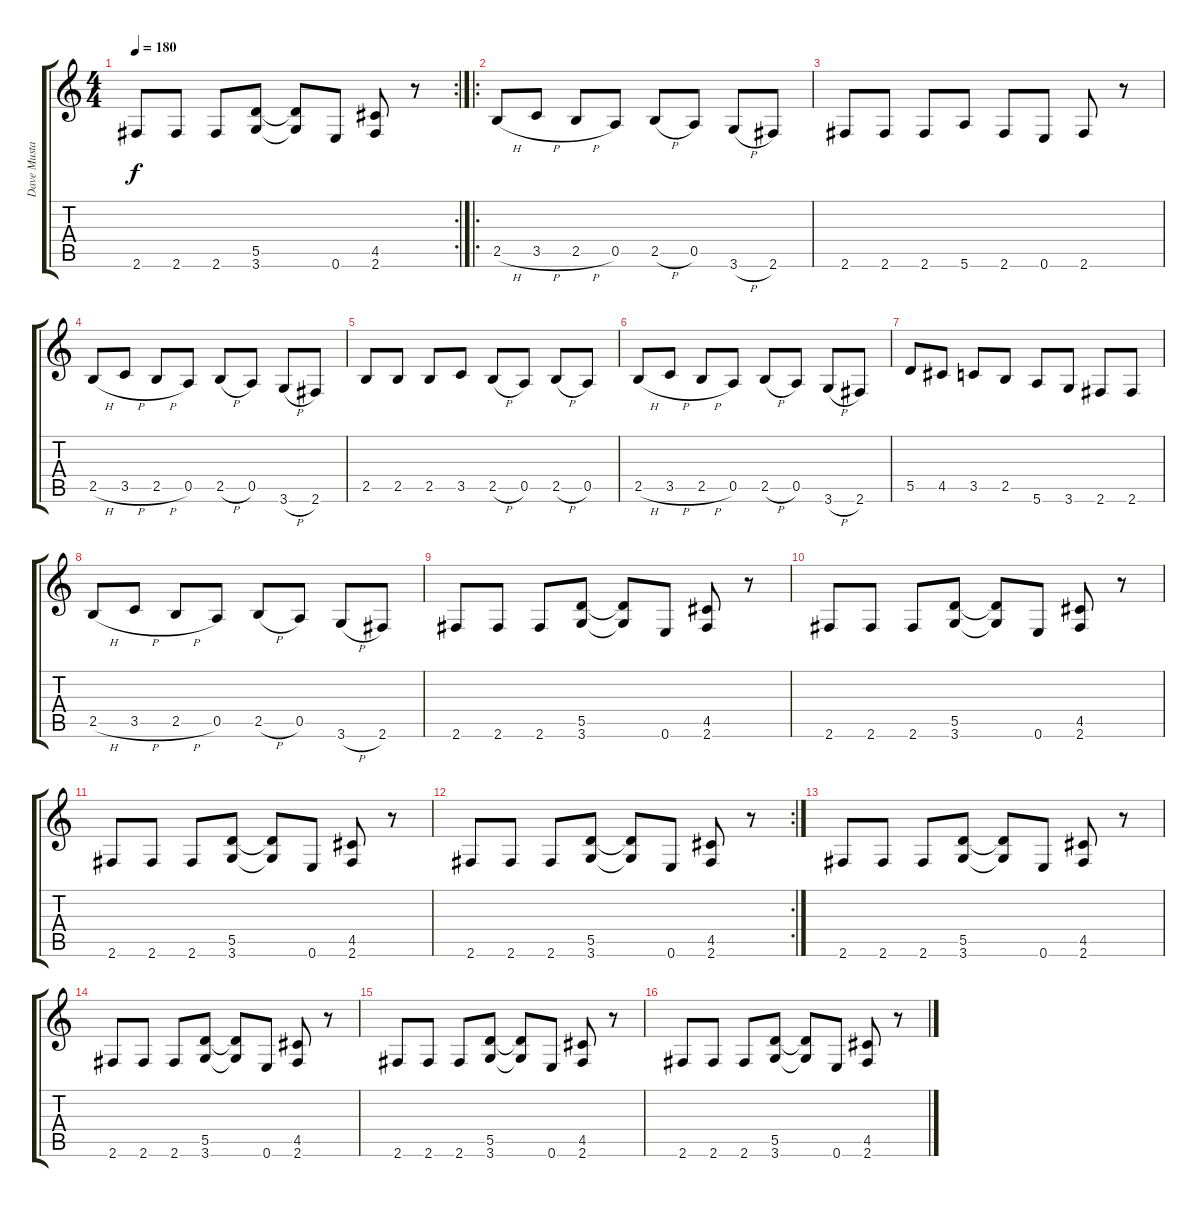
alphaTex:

\track ("Dave Mustaine" "Dave Musta") {instrument distortionguitar}
\staff {score tabs}
\tuning (E4 B3 G3 D3 A2 E2) {hide}
\rc 2
\ts (4 4)
\tempo 180
\clef g2
\ks c
2.6.8{dy f} 2.6.8 2.6.8 (5.5 3.6).8 (5.5{t} 3.6{t}).8 0.6.8 (4.5 2.6).8 r.8 |
\ro
2.5{h}.8 3.5{h}.8 2.5{h}.8 0.5.8 2.5{h}.8 0.5.8 3.6{h}.8 2.6.8 |
2.6.8 2.6.8 2.6.8 5.6.8 2.6.8 0.6.8 2.6.8 r.8 |
2.5{h}.8 3.5{h}.8 2.5{h}.8 0.5.8 2.5{h}.8 0.5.8 3.6{h}.8 2.6.8 |
2.5.8 2.5.8 2.5.8 3.5.8 2.5{h}.8 0.5.8 2.5{h}.8 0.5.8 |
2.5{h}.8 3.5{h}.8 2.5{h}.8 0.5.8 2.5{h}.8 0.5.8 3.6{h}.8 2.6.8 |
5.5.8 4.5.8 3.5.8 2.5.8 5.6.8 3.6.8 2.6.8 2.6.8 |
2.5{h}.8 3.5{h}.8 2.5{h}.8 0.5.8 2.5{h}.8 0.5.8 3.6{h}.8 2.6.8 |
2.6.8 2.6.8 2.6.8 (5.5 3.6).8 (5.5{t} 3.6{t}).8 0.6.8 (4.5 2.6).8 r.8 |
2.6.8 2.6.8 2.6.8 (5.5 3.6).8 (5.5{t} 3.6{t}).8 0.6.8 (4.5 2.6).8 r.8 |
2.6.8 2.6.8 2.6.8 (5.5 3.6).8 (5.5{t} 3.6{t}).8 0.6.8 (4.5 2.6).8 r.8 |
\rc 2
2.6.8 2.6.8 2.6.8 (5.5 3.6).8 (5.5{t} 3.6{t}).8 0.6.8 (4.5 2.6).8 r.8 |
2.6.8 2.6.8 2.6.8 (5.5 3.6).8 (5.5{t} 3.6{t}).8 0.6.8 (4.5 2.6).8 r.8 |
2.6.8 2.6.8 2.6.8 (5.5 3.6).8 (5.5{t} 3.6{t}).8 0.6.8 (4.5 2.6).8 r.8 |
2.6.8 2.6.8 2.6.8 (5.5 3.6).8 (5.5{t} 3.6{t}).8 0.6.8 (4.5 2.6).8 r.8 |
2.6.8 2.6.8 2.6.8 (5.5 3.6).8 (5.5{t} 3.6{t}).8 0.6.8 (4.5 2.6).8 r.8
